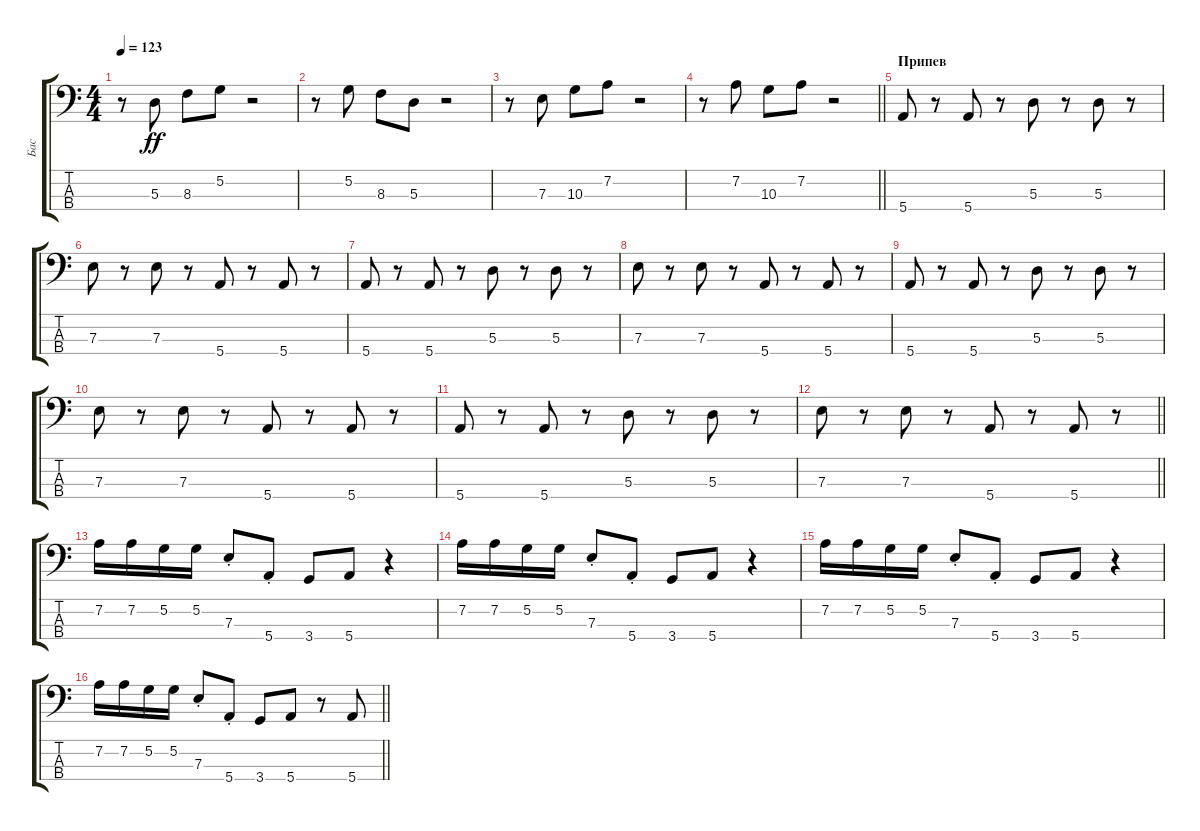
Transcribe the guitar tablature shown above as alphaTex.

\track ("Бас" "Бас") {instrument electricbasspick}
\staff {score tabs}
\tuning (G2 D2 A1 E1) {hide}
\ts (4 4)
\tempo 123
\clef f4
\ks c
r.8{dy ff} 5.3.8 8.3.8 5.2.8 r.2 |
r.8 5.2.8 8.3.8 5.3.8 r.2 |
r.8 7.3.8 10.3.8 7.2.8 r.2 |
\barLineRight lightlight
r.8 7.2.8 10.3.8 7.2.8 r.2 |
\section ("" "Припев")
5.4.8 r.8 5.4.8 r.8 5.3.8 r.8 5.3.8 r.8 |
7.3.8 r.8 7.3.8 r.8 5.4.8 r.8 5.4.8 r.8 |
5.4.8 r.8 5.4.8 r.8 5.3.8 r.8 5.3.8 r.8 |
7.3.8 r.8 7.3.8 r.8 5.4.8 r.8 5.4.8 r.8 |
5.4.8 r.8 5.4.8 r.8 5.3.8 r.8 5.3.8 r.8 |
7.3.8 r.8 7.3.8 r.8 5.4.8 r.8 5.4.8 r.8 |
5.4.8 r.8 5.4.8 r.8 5.3.8 r.8 5.3.8 r.8 |
\barLineRight lightlight
7.3.8 r.8 7.3.8 r.8 5.4.8 r.8 5.4.8 r.8 |
7.2.16 7.2.16 5.2.16 5.2.16 7.3{st}.8 5.4{st}.8 3.4.8 5.4.8 r.4 |
7.2.16 7.2.16 5.2.16 5.2.16 7.3{st}.8 5.4{st}.8 3.4.8 5.4.8 r.4 |
7.2.16 7.2.16 5.2.16 5.2.16 7.3{st}.8 5.4{st}.8 3.4.8 5.4.8 r.4 |
\barLineRight lightlight
7.2.16 7.2.16 5.2.16 5.2.16 7.3{st}.8 5.4{st}.8 3.4.8 5.4.8 r.8 5.4.8
